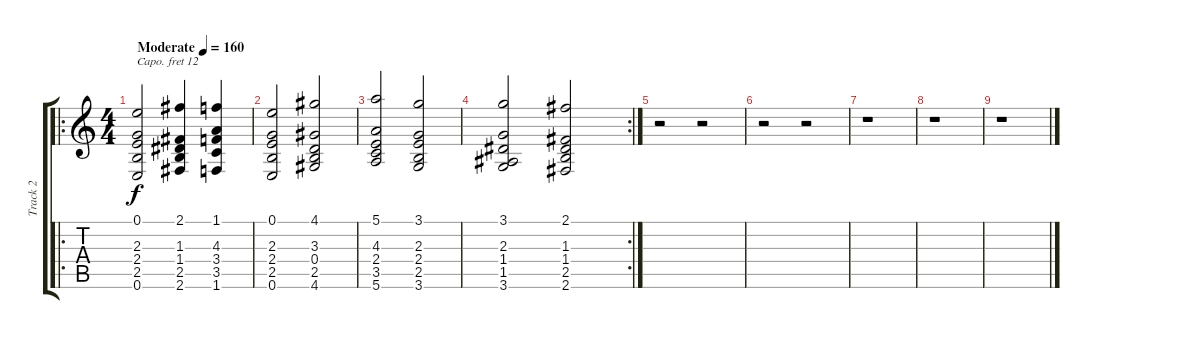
\track ("Track 2" "Track 2") {instrument brightacousticpiano}
\staff {score tabs}
\capo 12
\tuning (E4 B3 F3 D3 A2 E2) {hide}
\ro
\ts (4 4)
\tempo (160 "Moderate")
\clef g2
\ks c
(0.1 2.3 2.4 2.5 0.6).2{dy f instrument brightacousticpiano} (2.1 1.3 1.4 2.5 2.6).4 (1.1 4.3 3.4 3.5 1.6).4 |
(0.1 2.3 2.4 2.5 0.6).2 (4.1 3.3 0.4 2.5 4.6).2 |
(5.1 4.3 2.4 3.5 5.6).2 (3.1 2.3 2.4 2.5 3.6).2 |
\rc 2
(3.1 2.3 1.4 1.5 3.6).2 (2.1 1.3 1.4 2.5 2.6).2 |
r.2 r.2 |
r.2 r.2 |
r.1 |
r.1 |
r.1
